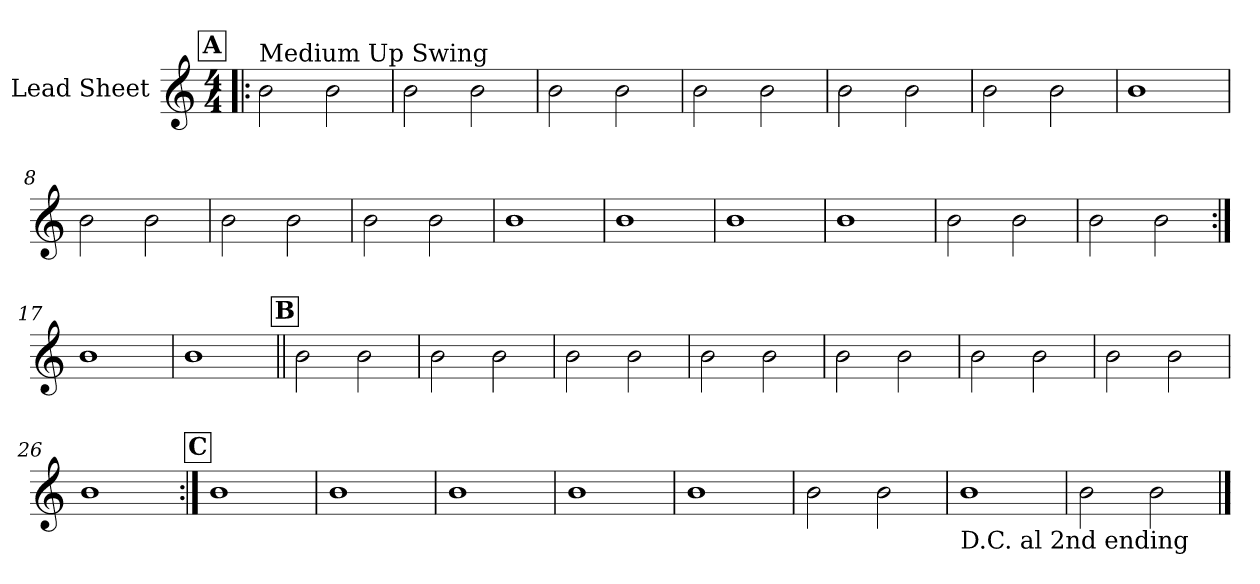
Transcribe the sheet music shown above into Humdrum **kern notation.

**kern
*part1
*staff1
*I"Lead Sheet
*clefG2
*k[]
*M4/4
!!LO:REH:place=s1:a:fs=14:t=A
=1!|:
!LO:TX:a:t=Medium Up Swing
2b\
2b\
=2
2b\
2b\
=3
2b\
2b\
=4
2b\
2b\
!!LO:LB:g=z
=5
2b\
2b\
=6
2b\
2b\
=7
1b
=8
2b\
2b\
!!LO:LB:g=z
=9
2b\
2b\
=10
2b\
2b\
=11
1b
=12
1b
!!LO:LB:g=z
=13
1b
=14
1b
=15
2b\
2b\
=16
2b\
2b\
!!LO:LB:g=z
=17:|!
1b
=18
1b
!!LO:LB:g=z
!!LO:REH:place=s1:a:fs=14:t=B
=19||
2b\
2b\
=20
2b\
2b\
=21
2b\
2b\
=22
2b\
2b\
!!LO:LB:g=z
=23
2b\
2b\
=24
2b\
2b\
=25
2b\
2b\
=26
1b
!!LO:LB:g=z
!!LO:REH:place=s1:a:fs=14:t=C
=27:|!
1b
=28
1b
=29
1b
=30
1b
!!LO:LB:g=z
=31
1b
=32
2b\
2b\
=33
!LO:TX:b:t=D.C. al 2nd ending
1b
=34
2b\
2b\
==
*-
